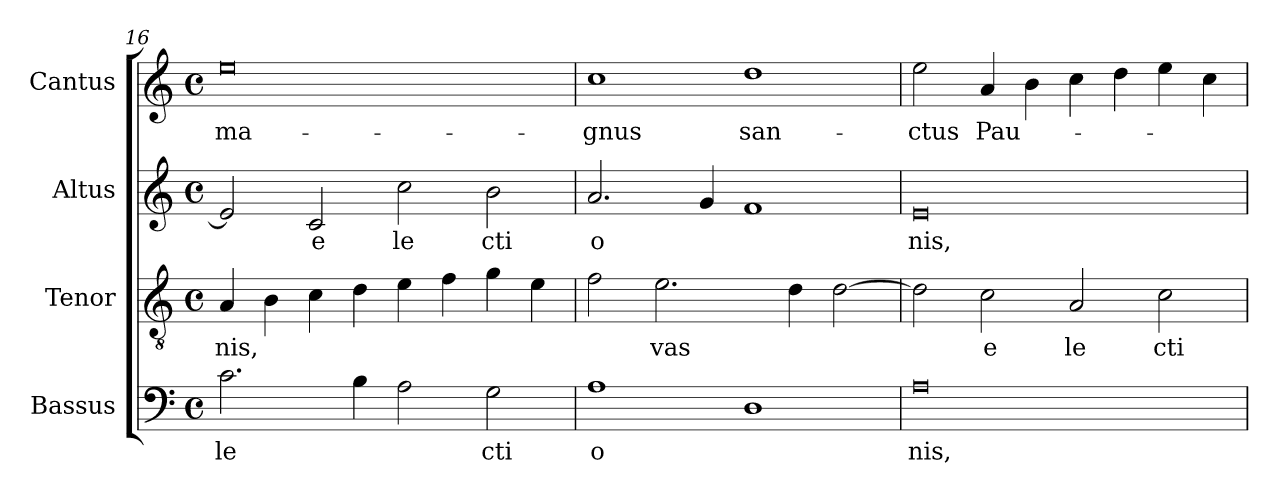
**kern	**text	**kern	**text	**kern	**text	**kern	**text
*part4	*part4	*part3	*part3	*part2	*part2	*part1	*part1
*staff4	*staff4	*staff3	*staff3	*staff2	*staff2	*staff1	*staff1
*I"Bassus	*	*I"Tenor	*	*I"Altus	*	*I"Cantus	*
*clefF4	*	*clefGv2	*	*clefG2	*	*clefG2	*
*M4/4	*	*M4/4	*	*M4/4	*	*M4/4	*
*met(c)	*	*met(c)	*	*met(c)	*	*met(c)	*
=16	=16	=16	=16	=16	=16	=16	=16
!	!LO:LY:b:cj	!	!LO:LY:b	!	!	!	!LO:LY:b:cj
2.c\	le	4A/	nis,	2e/]	.	0ee	ma-
.	.	4B\	.	.	.	.	.
!	!	!	!	!	!LO:LY:b:cj	!	!
.	.	4c\	.	2c/	e	.	.
4B\	.	4d\	.	.	.	.	.
!	!	!	!	!	!LO:LY:b:cj	!	!
2A\	.	4e\	.	2cc\	le	.	.
.	.	4f\	.	.	.	.	.
!	!LO:LY:b:cj	!	!	!	!LO:LY:b:cj	!	!
2G\	cti	4g\	.	2b\	cti	.	.
.	.	4e\	.	.	.	.	.
=17	=17	=17	=17	=17	=17	=17	=17
!	!LO:LY:b:rj	!	!	!	!LO:LY:b:cj	!	!LO:LY:b:cj
1A	o	2f\	.	2.a/	o	1cc	-gnus
!	!	!	!LO:LY:b	!	!	!	!
.	.	2.e\	vas	.	.	.	.
.	.	.	.	4g/	.	.	.
!	!	!	!	!	!	!	!LO:LY:b:cj
1D	.	.	.	1f	.	1dd	san-
.	.	4d\	.	.	.	.	.
.	.	[>2d\	.	.	.	.	.
=18	=18	=18	=18	=18	=18	=18	=18
!	!LO:LY:b:cj	!	!	!	!LO:LY:b:cj	!	!LO:LY:b:cj
0A	nis,	2d\]	.	0e	nis,	2ee\	-ctus
!	!	!	!LO:LY:b:cj	!	!	!	!LO:LY:b
.	.	2c\	e	.	.	4a/	Pau-
.	.	.	.	.	.	4b\	.
!	!	!	!LO:LY:b:cj	!	!	!	!
.	.	2A/	le	.	.	4cc\	.
.	.	.	.	.	.	4dd\	.
!	!	!	!LO:LY:b:cj	!	!	!	!
.	.	2c\	cti	.	.	4ee\	.
.	.	.	.	.	.	4cc\	.
=	=	=	=	=	=	=	=
*-	*-	*-	*-	*-	*-	*-	*-
